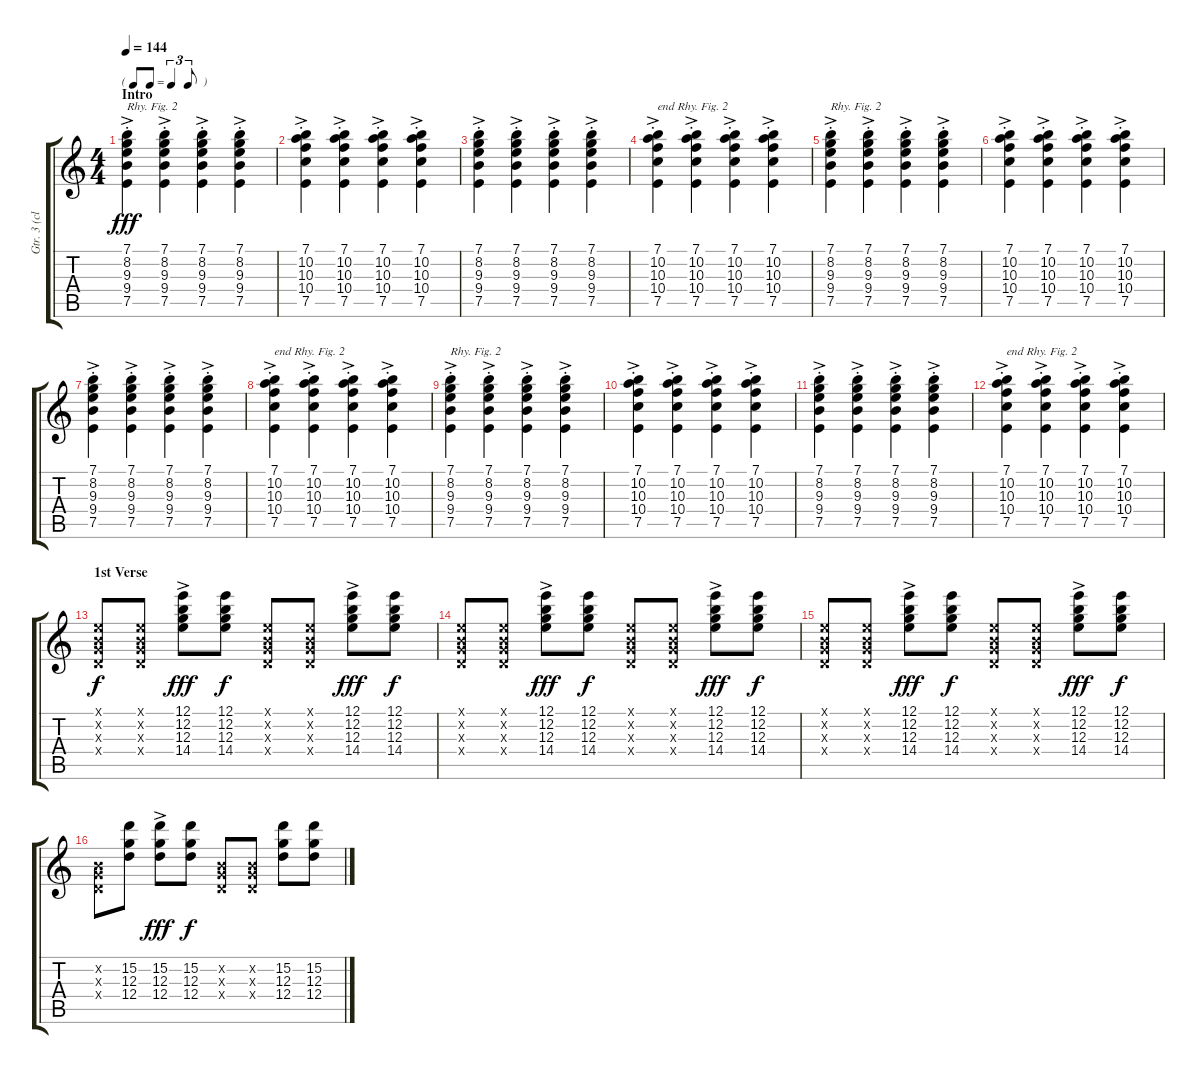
\track ("Gtr. 3 (clean w/reverb)" "Gtr. 3 (cl") {instrument electricguitarclean}
\staff {score tabs}
\tuning (E4 B3 G3 D3 A2 E2) {hide}
\ts (4 4)
\tf triplet8th
\section ("" "Intro")
\tempo 144
\clef g2
\ks c
(7.1{ac st} 8.2{ac st} 9.3{ac st} 9.4{ac st} 7.5{ac st}).4{txt "Rhy. Fig. 2" dy fff instrument electricguitarclean} (7.1{ac st} 8.2{ac st} 9.3{ac st} 9.4{ac st} 7.5{ac st}).4 (7.1{ac st} 8.2{ac st} 9.3{ac st} 9.4{ac st} 7.5{ac st}).4 (7.1{ac st} 8.2{ac st} 9.3{ac st} 9.4{ac st} 7.5{ac st}).4 |
(7.1{ac st} 10.2{ac st} 10.3{ac st} 10.4{ac st} 7.5{ac st}).4 (7.1{ac st} 10.2{ac st} 10.3{ac st} 10.4{ac st} 7.5{ac st}).4 (7.1{ac st} 10.2{ac st} 10.3{ac st} 10.4{ac st} 7.5{ac st}).4 (7.1{ac st} 10.2{ac st} 10.3{ac st} 10.4{ac st} 7.5{ac st}).4 |
(7.1{ac st} 8.2{ac st} 9.3{ac st} 9.4{ac st} 7.5{ac st}).4 (7.1{ac st} 8.2{ac st} 9.3{ac st} 9.4{ac st} 7.5{ac st}).4 (7.1{ac st} 8.2{ac st} 9.3{ac st} 9.4{ac st} 7.5{ac st}).4 (7.1{ac st} 8.2{ac st} 9.3{ac st} 9.4{ac st} 7.5{ac st}).4 |
(7.1{ac st} 10.2{ac st} 10.3{ac st} 10.4{ac st} 7.5{ac st}).4{txt "end Rhy. Fig. 2"} (7.1{ac st} 10.2{ac st} 10.3{ac st} 10.4{ac st} 7.5{ac st}).4 (7.1{ac st} 10.2{ac st} 10.3{ac st} 10.4{ac st} 7.5{ac st}).4 (7.1{ac st} 10.2{ac st} 10.3{ac st} 10.4{ac st} 7.5{ac st}).4 |
(7.1{ac st} 8.2{ac st} 9.3{ac st} 9.4{ac st} 7.5{ac st}).4{txt "Rhy. Fig. 2"} (7.1{ac st} 8.2{ac st} 9.3{ac st} 9.4{ac st} 7.5{ac st}).4 (7.1{ac st} 8.2{ac st} 9.3{ac st} 9.4{ac st} 7.5{ac st}).4 (7.1{ac st} 8.2{ac st} 9.3{ac st} 9.4{ac st} 7.5{ac st}).4 |
(7.1{ac st} 10.2{ac st} 10.3{ac st} 10.4{ac st} 7.5{ac st}).4 (7.1{ac st} 10.2{ac st} 10.3{ac st} 10.4{ac st} 7.5{ac st}).4 (7.1{ac st} 10.2{ac st} 10.3{ac st} 10.4{ac st} 7.5{ac st}).4 (7.1{ac st} 10.2{ac st} 10.3{ac st} 10.4{ac st} 7.5{ac st}).4 |
(7.1{ac st} 8.2{ac st} 9.3{ac st} 9.4{ac st} 7.5{ac st}).4 (7.1{ac st} 8.2{ac st} 9.3{ac st} 9.4{ac st} 7.5{ac st}).4 (7.1{ac st} 8.2{ac st} 9.3{ac st} 9.4{ac st} 7.5{ac st}).4 (7.1{ac st} 8.2{ac st} 9.3{ac st} 9.4{ac st} 7.5{ac st}).4 |
(7.1{ac st} 10.2{ac st} 10.3{ac st} 10.4{ac st} 7.5{ac st}).4{txt "end Rhy. Fig. 2"} (7.1{ac st} 10.2{ac st} 10.3{ac st} 10.4{ac st} 7.5{ac st}).4 (7.1{ac st} 10.2{ac st} 10.3{ac st} 10.4{ac st} 7.5{ac st}).4 (7.1{ac st} 10.2{ac st} 10.3{ac st} 10.4{ac st} 7.5{ac st}).4 |
(7.1{ac st} 8.2{ac st} 9.3{ac st} 9.4{ac st} 7.5{ac st}).4{txt "Rhy. Fig. 2"} (7.1{ac st} 8.2{ac st} 9.3{ac st} 9.4{ac st} 7.5{ac st}).4 (7.1{ac st} 8.2{ac st} 9.3{ac st} 9.4{ac st} 7.5{ac st}).4 (7.1{ac st} 8.2{ac st} 9.3{ac st} 9.4{ac st} 7.5{ac st}).4 |
(7.1{ac st} 10.2{ac st} 10.3{ac st} 10.4{ac st} 7.5{ac st}).4 (7.1{ac st} 10.2{ac st} 10.3{ac st} 10.4{ac st} 7.5{ac st}).4 (7.1{ac st} 10.2{ac st} 10.3{ac st} 10.4{ac st} 7.5{ac st}).4 (7.1{ac st} 10.2{ac st} 10.3{ac st} 10.4{ac st} 7.5{ac st}).4 |
(7.1{ac st} 8.2{ac st} 9.3{ac st} 9.4{ac st} 7.5{ac st}).4 (7.1{ac st} 8.2{ac st} 9.3{ac st} 9.4{ac st} 7.5{ac st}).4 (7.1{ac st} 8.2{ac st} 9.3{ac st} 9.4{ac st} 7.5{ac st}).4 (7.1{ac st} 8.2{ac st} 9.3{ac st} 9.4{ac st} 7.5{ac st}).4 |
(7.1{ac st} 10.2{ac st} 10.3{ac st} 10.4{ac st} 7.5{ac st}).4{txt "end Rhy. Fig. 2"} (7.1{ac st} 10.2{ac st} 10.3{ac st} 10.4{ac st} 7.5{ac st}).4 (7.1{ac st} 10.2{ac st} 10.3{ac st} 10.4{ac st} 7.5{ac st}).4 (7.1{ac st} 10.2{ac st} 10.3{ac st} 10.4{ac st} 7.5{ac st}).4 |
\section ("" "1st Verse")
(0.1{x} 0.2{x} 0.3{x} 0.4{x}).8{dy f} (0.1{x} 0.2{x} 0.3{x} 0.4{x}).8 (12.1{ac} 12.2{ac} 12.3{ac} 14.4{ac}).8{dy fff} (12.1 12.2 12.3 14.4).8{dy f} (0.1{x} 0.2{x} 0.3{x} 0.4{x}).8 (0.1{x} 0.2{x} 0.3{x} 0.4{x}).8 (12.1{ac} 12.2{ac} 12.3{ac} 14.4{ac}).8{dy fff} (12.1 12.2 12.3 14.4).8{dy f} |
(0.1{x} 0.2{x} 0.3{x} 0.4{x}).8 (0.1{x} 0.2{x} 0.3{x} 0.4{x}).8 (12.1{ac} 12.2{ac} 12.3{ac} 14.4{ac}).8{dy fff} (12.1 12.2 12.3 14.4).8{dy f} (0.1{x} 0.2{x} 0.3{x} 0.4{x}).8 (0.1{x} 0.2{x} 0.3{x} 0.4{x}).8 (12.1{ac} 12.2{ac} 12.3{ac} 14.4{ac}).8{dy fff} (12.1 12.2 12.3 14.4).8{dy f} |
(0.1{x} 0.2{x} 0.3{x} 0.4{x}).8 (0.1{x} 0.2{x} 0.3{x} 0.4{x}).8 (12.1{ac} 12.2{ac} 12.3{ac} 14.4{ac}).8{dy fff} (12.1 12.2 12.3 14.4).8{dy f} (0.1{x} 0.2{x} 0.3{x} 0.4{x}).8 (0.1{x} 0.2{x} 0.3{x} 0.4{x}).8 (12.1{ac} 12.2{ac} 12.3{ac} 14.4{ac}).8{dy fff} (12.1 12.2 12.3 14.4).8{dy f} |
(0.2{x} 0.3{x} 0.4{x}).8 (15.2 12.3 12.4).8 (15.2{ac} 12.3{ac} 12.4{ac}).8{dy fff} (15.2 12.3 12.4).8{dy f} (0.2{x} 0.3{x} 0.4{x}).8 (0.2{x} 0.3{x} 0.4{x}).8 (15.2 12.3 12.4).8 (15.2 12.3 12.4).8
